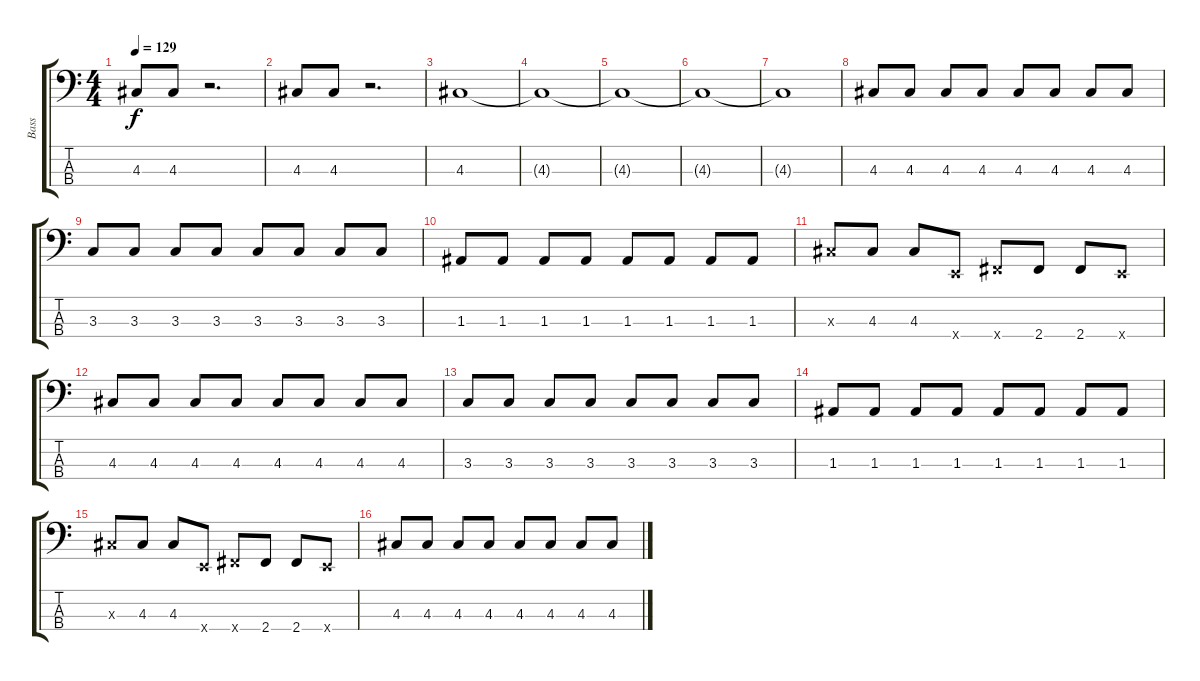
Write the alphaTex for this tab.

\track ("Bass" "Bass") {instrument electricbassfinger}
\staff {score tabs}
\tuning (G2 D2 A1 E1) {hide}
\ts (4 4)
\tempo 129
\clef f4
\ks c
4.3.8{dy f} 4.3.8 r.2{d} |
4.3.8 4.3.8 r.2{d} |
4.3.1 |
4.3{t}.1 |
4.3{t}.1 |
4.3{t}.1 |
4.3{t}.1 |
4.3.8 4.3.8 4.3.8 4.3.8 4.3.8 4.3.8 4.3.8 4.3.8 |
3.3.8 3.3.8 3.3.8 3.3.8 3.3.8 3.3.8 3.3.8 3.3.8 |
1.3.8 1.3.8 1.3.8 1.3.8 1.3.8 1.3.8 1.3.8 1.3.8 |
4.3{x}.8 4.3.8 4.3.8 0.4{x}.8 2.4{x}.8 2.4.8 2.4.8 0.4{x}.8 |
4.3.8 4.3.8 4.3.8 4.3.8 4.3.8 4.3.8 4.3.8 4.3.8 |
3.3.8 3.3.8 3.3.8 3.3.8 3.3.8 3.3.8 3.3.8 3.3.8 |
1.3.8 1.3.8 1.3.8 1.3.8 1.3.8 1.3.8 1.3.8 1.3.8 |
4.3{x}.8 4.3.8 4.3.8 0.4{x}.8 2.4{x}.8 2.4.8 2.4.8 0.4{x}.8 |
4.3.8 4.3.8 4.3.8 4.3.8 4.3.8 4.3.8 4.3.8 4.3.8
